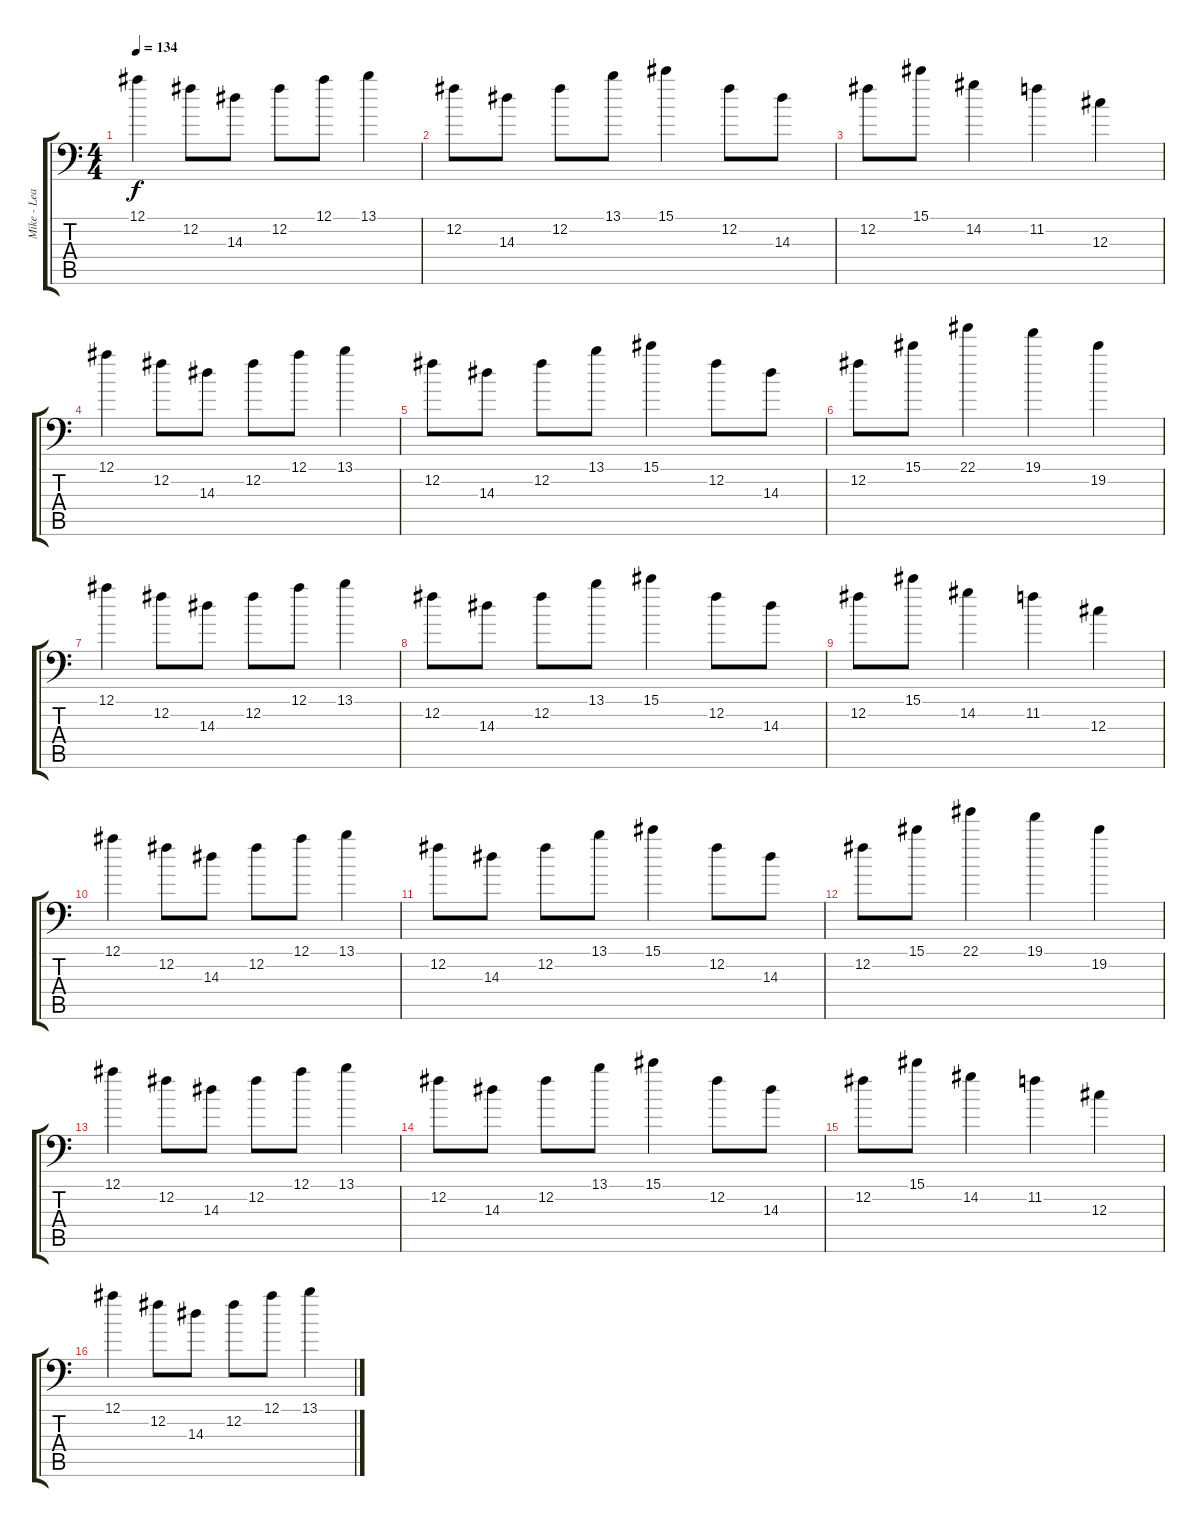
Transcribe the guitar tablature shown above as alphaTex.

\track ("Mike - Lead" "Mike - Lea") {instrument distortionguitar}
\staff {score tabs}
\tuning (Bb3 Gb3 Db3 Ab2 Eb2 Ab1) {hide}
\ts (4 4)
\tempo 134
\clef f4
\ks c
12.1.4{dy f instrument distortionguitar} 12.2.8 14.3.8 12.2.8 12.1.8 13.1.4 |
12.2.8 14.3.8 12.2.8 13.1.8 15.1.4 12.2.8 14.3.8 |
12.2.8 15.1.8 14.2.4 11.2.4 12.3.4 |
12.1.4 12.2.8 14.3.8 12.2.8 12.1.8 13.1.4 |
12.2.8 14.3.8 12.2.8 13.1.8 15.1.4 12.2.8 14.3.8 |
12.2.8 15.1.8 22.1.4 19.1.4 19.2.4 |
12.1.4 12.2.8 14.3.8 12.2.8 12.1.8 13.1.4 |
12.2.8 14.3.8 12.2.8 13.1.8 15.1.4 12.2.8 14.3.8 |
12.2.8 15.1.8 14.2.4 11.2.4 12.3.4 |
12.1.4 12.2.8 14.3.8 12.2.8 12.1.8 13.1.4 |
12.2.8 14.3.8 12.2.8 13.1.8 15.1.4 12.2.8 14.3.8 |
12.2.8 15.1.8 22.1.4 19.1.4 19.2.4 |
12.1.4 12.2.8 14.3.8 12.2.8 12.1.8 13.1.4 |
12.2.8 14.3.8 12.2.8 13.1.8 15.1.4 12.2.8 14.3.8 |
12.2.8 15.1.8 14.2.4 11.2.4 12.3.4 |
12.1.4 12.2.8 14.3.8 12.2.8 12.1.8 13.1.4
